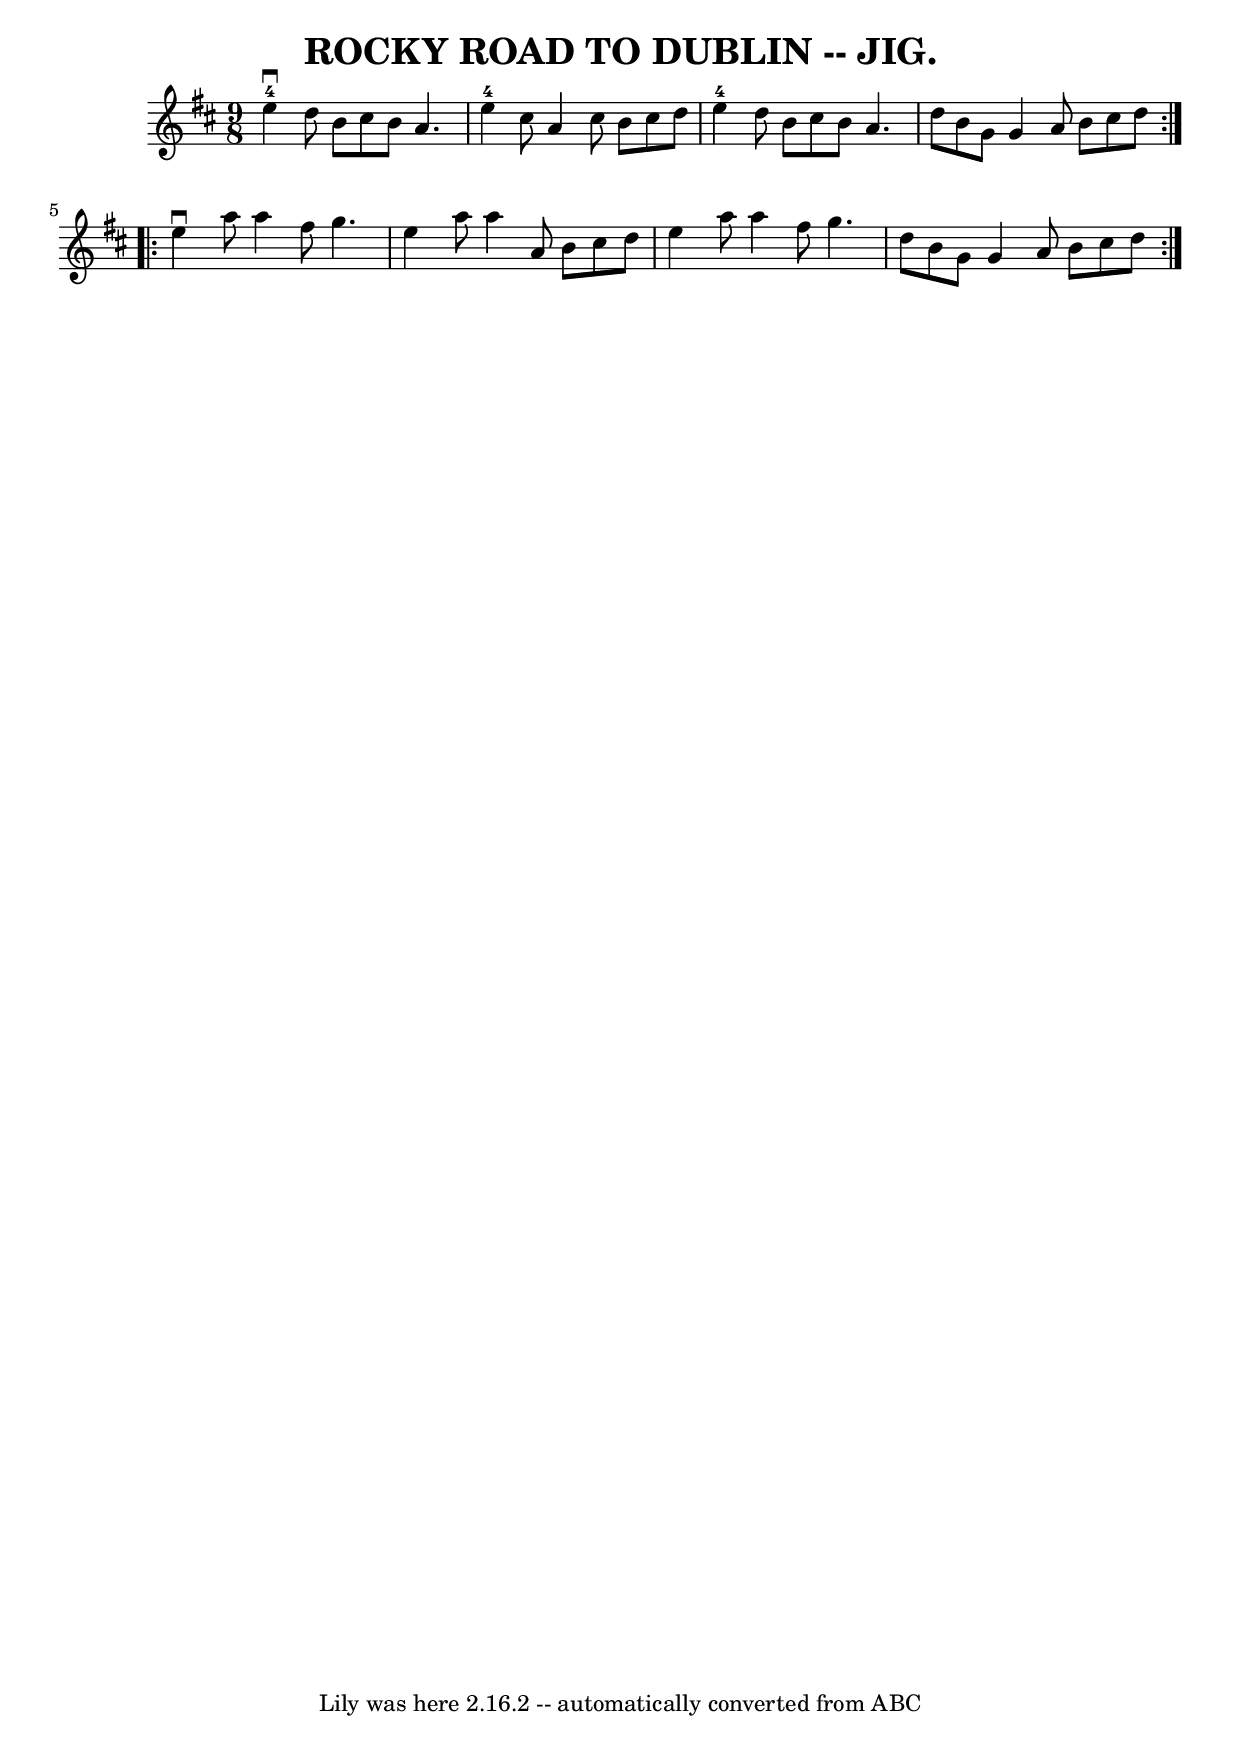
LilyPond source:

\version "2.7.40"
\include "Mammoth.ily"
\header {
	book = "Coles pg. 64.8"
	crossRefNumber = "28"
	footnotes = ""
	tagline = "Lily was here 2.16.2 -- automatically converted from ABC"
	title = "ROCKY ROAD TO DUBLIN -- JIG."
}
voicedefault =  {
\set Score.defaultBarType = "empty"

\repeat volta 2 {
\time 9/8 \key e \dorian e''4-4^\downbow d''8 b'8 cis''8 b'8  
 a'4.  |
 e''4-4 cis''8 a'4 cis''8 b'8 cis''8 d''8 
 |
 e''4-4 d''8 b'8 cis''8 b'8 a'4.  |
 d''8   
 b'8 g'8 g'4 a'8 b'8 cis''8 d''8  }     \repeat volta 2 {   
e''4^\downbow a''8 a''4 fis''8 g''4.  |
 e''4 a''8    
a''4 a'8 b'8 cis''8 d''8  |
 e''4 a''8 a''4 fis''8 
 g''4.  |
 d''8 b'8 g'8 g'4 a'8 b'8 cis''8 d''8  
}   
}

\score{
    <<

	\context Staff="default"
	{
	    \voicedefault 
	}

    >>
	\layout {
	}
	\midi {}
}
